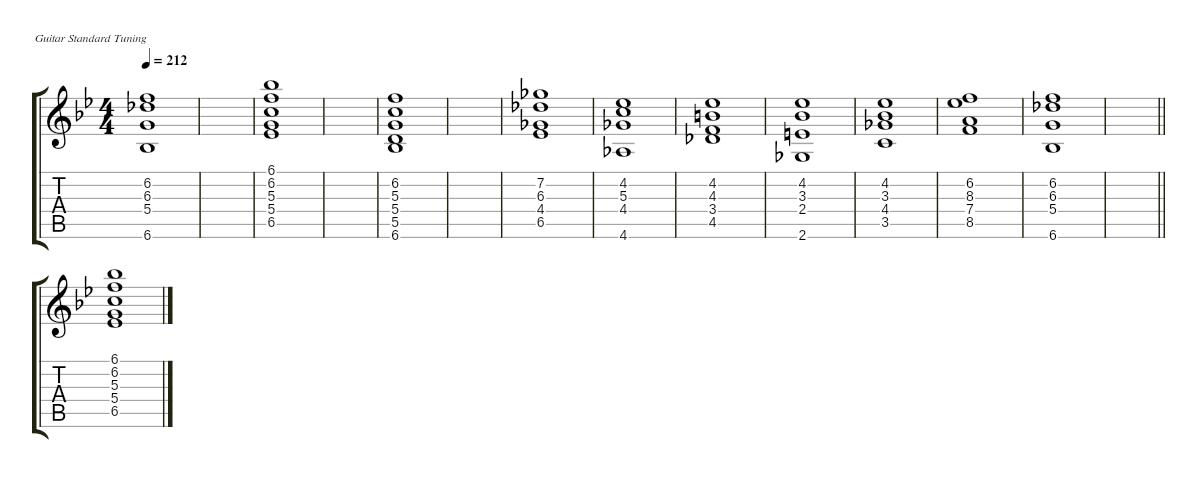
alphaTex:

\defaultSystemsLayout 4
\hideDynamics
\bracketExtendMode groupsimilarinstruments
\singleTrackTrackNamePolicy hidden
\multiTrackTrackNamePolicy allsystems
\firstSystemTrackNameMode fullname
\otherSystemsTrackNameMode fullname
\firstSystemTrackNameOrientation horizontal
\otherSystemsTrackNameOrientation horizontal
\defaultBarNumberDisplay Hide
\track ("chords" "N-Gt") {instrument acousticguitarnylon}
\staff {score tabs}
\tuning (E4 B3 G3 D3 A2 E2)
\ts (4 4)
\tempo 212
\clef g2
\scale
0.25
\ks bb
(6.6 5.4 6.3 6.2).1{dy mf} |
\scale
0.25 |
\scale
0.25 (6.5 5.4 5.3 6.2 6.1).1 |
\scale
0.25 |
\scale
0.25 (6.6 5.5 5.4 5.3 6.2).1 |
\scale
0.25 |
\scale
0.25 (6.5 4.4 6.3 7.2).1 |
\scale
0.25 (4.6 4.4 5.3 4.2).1 |
\scale
0.25 (4.5 3.4 4.3 4.2).1 |
\scale
0.25 (2.6 2.4 3.3 4.2).1 |
\scale
0.25 (3.5 4.4 3.3 4.2).1 |
\scale
0.25 (8.5 7.4 8.3 6.2).1 |
\scale
0.25 (6.6 5.4 6.3 6.2).1 |
\scale
0.25
\barLineRight lightlight
|
\scale
0.25 (6.5 5.4 5.3 6.2 6.1).1 |
\scale
0.25
